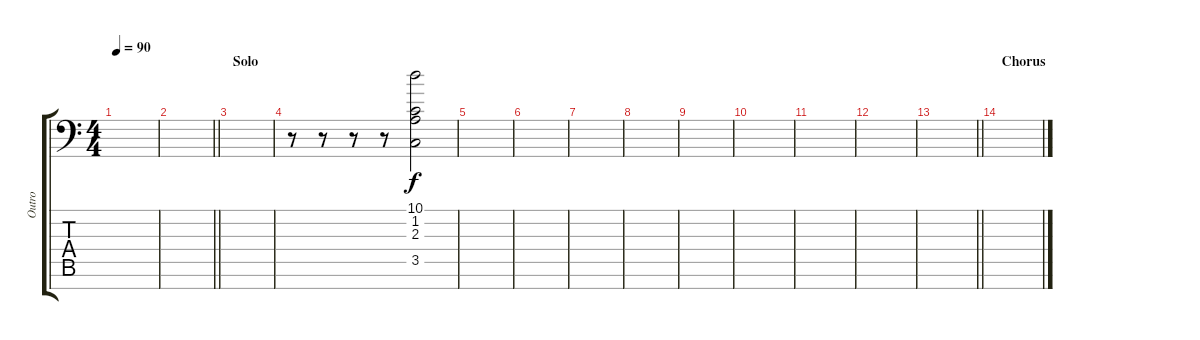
\track ("Outro" "Outro") {instrument reversecymbal}
\staff {score tabs}
\tuning (E4 B3 G3 D3 A2 E2 C-1) {hide}
\ts (4 4)
\tempo 90
\clef f4
\ks c
|
\barLineRight lightlight
|
\section ("" "Solo")
|
r.8 r.8 r.8 r.8 (10.1 1.2 2.3 3.5).2 |
|
|
|
|
|
|
|
|
\barLineRight lightlight
|
\section ("" "Chorus")
